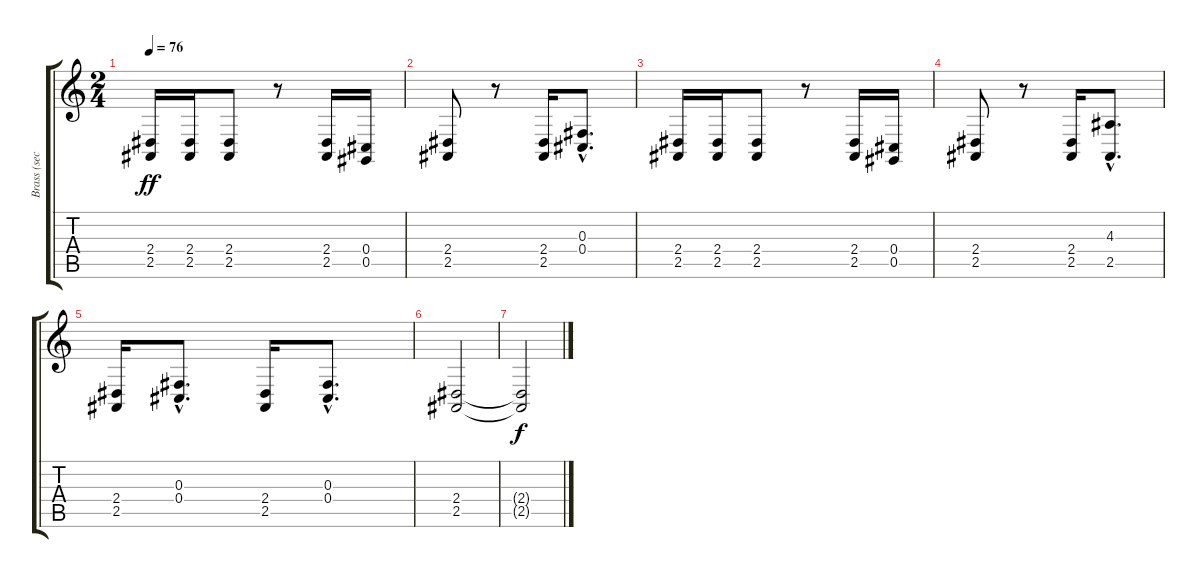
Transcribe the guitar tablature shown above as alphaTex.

\track ("Brass (section)" "Brass (sec") {instrument brasssection}
\staff {score tabs}
\tuning (Eb4 Bb3 Gb3 Db3 Ab2 Eb2) {hide}
\ts (2 4)
\tempo 76
\clef g2
\ks c
(2.4 2.5).16{dy ff} (2.4 2.5).16 (2.4 2.5).8 r.8 (2.4 2.5).16 (0.4 0.5).16 |
(2.4 2.5).8 r.8 (2.4 2.5).16 (0.3{hac} 0.4{hac}).8{d} |
(2.4 2.5).16 (2.4 2.5).16 (2.4 2.5).8 r.8 (2.4 2.5).16 (0.4 0.5).16 |
(2.4 2.5).8 r.8 (2.4 2.5).16 (4.3{hac} 2.5{hac}).8{d} |
(2.4 2.5).16 (0.3{hac} 0.4{hac}).8{d} (2.4 2.5).16 (0.3{hac} 0.4{hac}).8{d} |
(2.4 2.5).2 |
(2.4{t} 2.5{t}).2{dy f}
